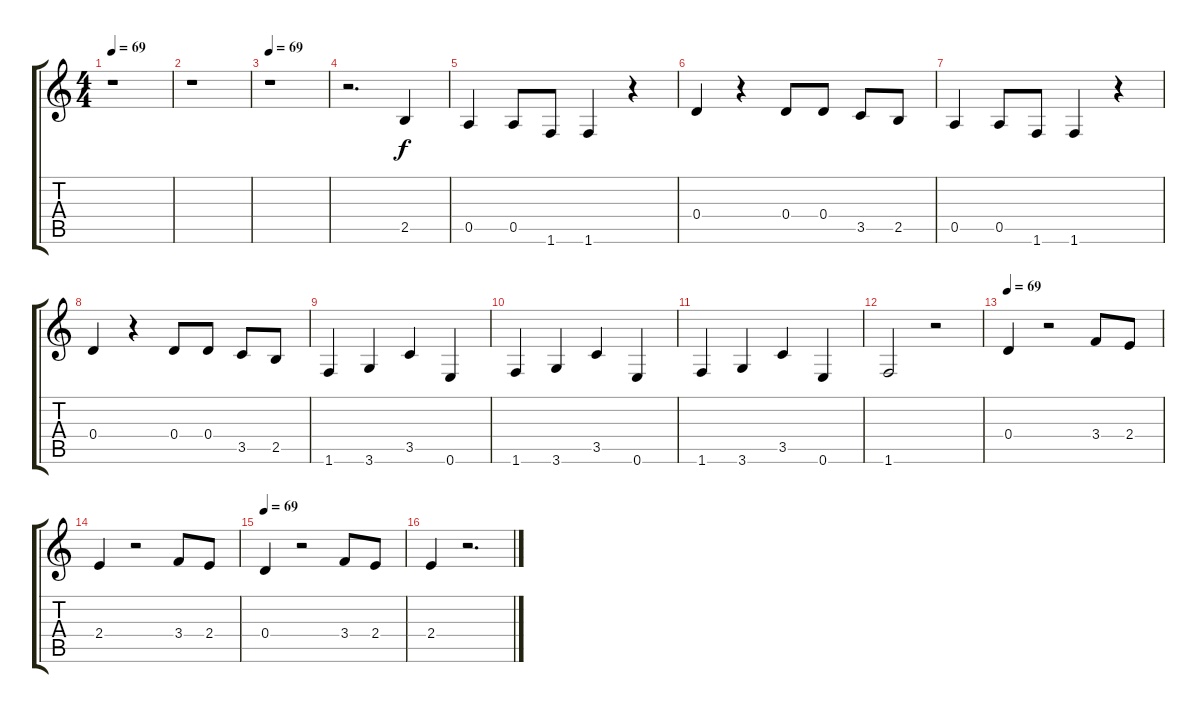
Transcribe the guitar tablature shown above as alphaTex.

\track "" {instrument fretlessbass}
\staff {score tabs}
\tuning (E4 B3 G3 D3 A2 E2) {hide}
\ts (4 4)
\tempo 69
\clef g2
\ks c
r.1{dy f instrument fretlessbass} |
r.1 |
\tempo 69
r.1 |
r.2{d} 2.5.4 |
0.5.4 0.5.8 1.6.8 1.6.4 r.4 |
0.4.4 r.4 0.4.8 0.4.8 3.5.8 2.5.8 |
0.5.4 0.5.8 1.6.8 1.6.4 r.4 |
0.4.4 r.4 0.4.8 0.4.8 3.5.8 2.5.8 |
1.6.4 3.6.4 3.5.4 0.6.4 |
1.6.4 3.6.4 3.5.4 0.6.4 |
1.6.4 3.6.4 3.5.4 0.6.4 |
1.6.2 r.2 |
\tempo 69
0.4.4 r.2 3.4.8 2.4.8 |
2.4.4 r.2 3.4.8 2.4.8 |
\tempo 69
0.4.4 r.2 3.4.8 2.4.8 |
2.4.4 r.2{d}
